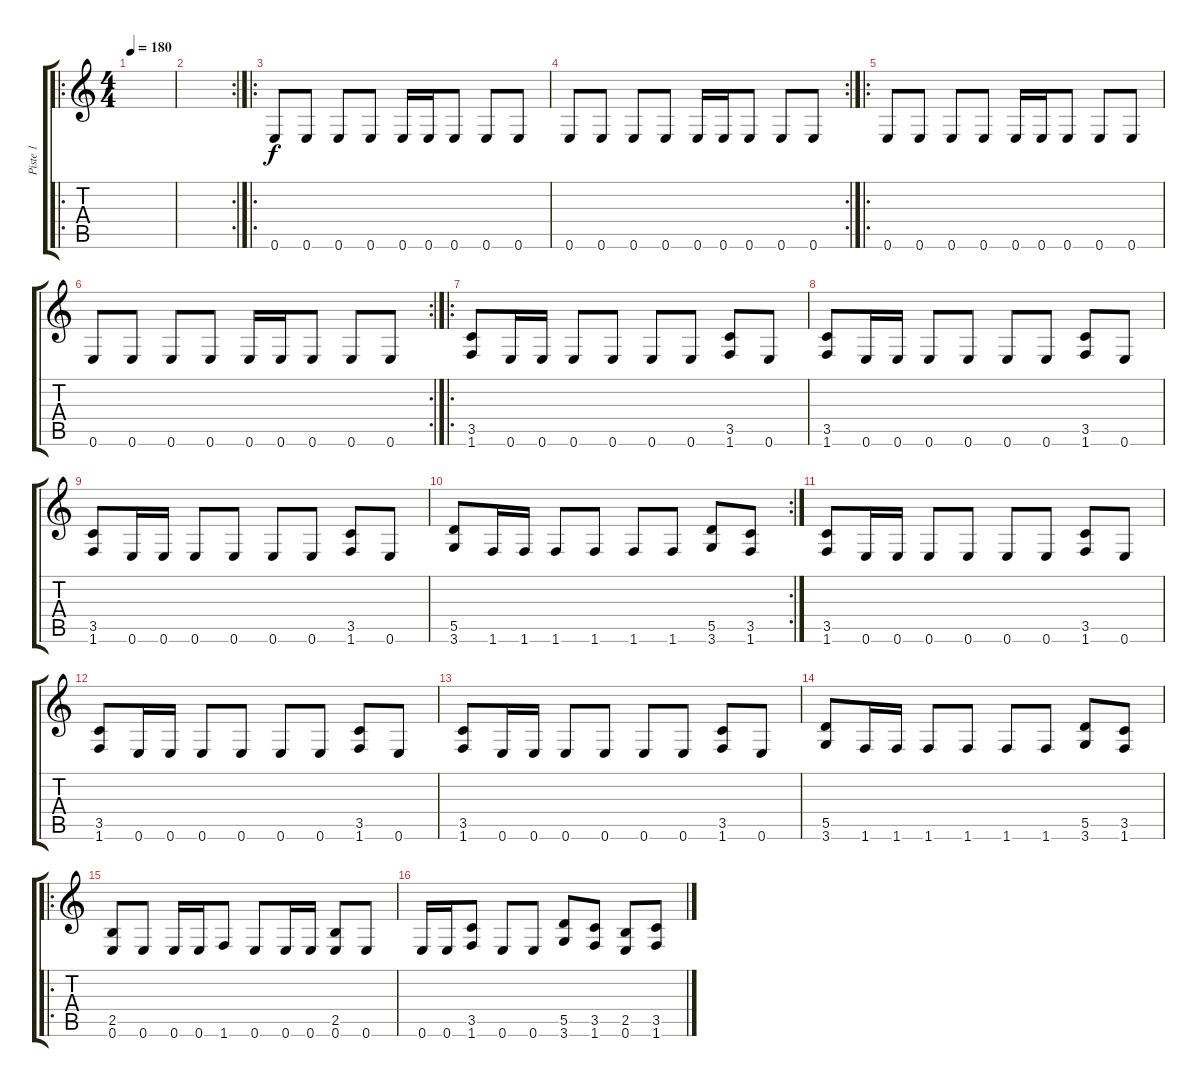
\track ("Piste 1" "Piste 1") {instrument overdrivenguitar}
\staff {score tabs}
\tuning (E4 B3 G3 D3 A2 E2) {hide}
\ro
\ts (4 4)
\tempo 180
\clef g2
\ks c
|
\rc 2
|
\ro
0.6.8 0.6.8 0.6.8 0.6.8 0.6.16 0.6.16 0.6.8 0.6.8 0.6.8 |
\rc 2
0.6.8 0.6.8 0.6.8 0.6.8 0.6.16 0.6.16 0.6.8 0.6.8 0.6.8 |
\ro
0.6.8 0.6.8 0.6.8 0.6.8 0.6.16 0.6.16 0.6.8 0.6.8 0.6.8 |
\rc 2
0.6.8 0.6.8 0.6.8 0.6.8 0.6.16 0.6.16 0.6.8 0.6.8 0.6.8 |
\ro
(3.5 1.6).8 0.6.16 0.6.16 0.6.8 0.6.8 0.6.8 0.6.8 (3.5 1.6).8 0.6.8 |
(3.5 1.6).8 0.6.16 0.6.16 0.6.8 0.6.8 0.6.8 0.6.8 (3.5 1.6).8 0.6.8 |
(3.5 1.6).8 0.6.16 0.6.16 0.6.8 0.6.8 0.6.8 0.6.8 (3.5 1.6).8 0.6.8 |
\rc 2
(5.5 3.6).8 1.6.16 1.6.16 1.6.8 1.6.8 1.6.8 1.6.8 (5.5 3.6).8 (3.5 1.6).8 |
(3.5 1.6).8 0.6.16 0.6.16 0.6.8 0.6.8 0.6.8 0.6.8 (3.5 1.6).8 0.6.8 |
(3.5 1.6).8 0.6.16 0.6.16 0.6.8 0.6.8 0.6.8 0.6.8 (3.5 1.6).8 0.6.8 |
(3.5 1.6).8 0.6.16 0.6.16 0.6.8 0.6.8 0.6.8 0.6.8 (3.5 1.6).8 0.6.8 |
(5.5 3.6).8 1.6.16 1.6.16 1.6.8 1.6.8 1.6.8 1.6.8 (5.5 3.6).8 (3.5 1.6).8 |
\ro
(2.5 0.6).8 0.6.8 0.6.16 0.6.16 1.6.8 0.6.8 0.6.16 0.6.16 (2.5 0.6).8 0.6.8 |
0.6.16 0.6.16 (3.5 1.6).8 0.6.8 0.6.8 (5.5 3.6).8 (3.5 1.6).8 (2.5 0.6).8 (3.5 1.6).8
